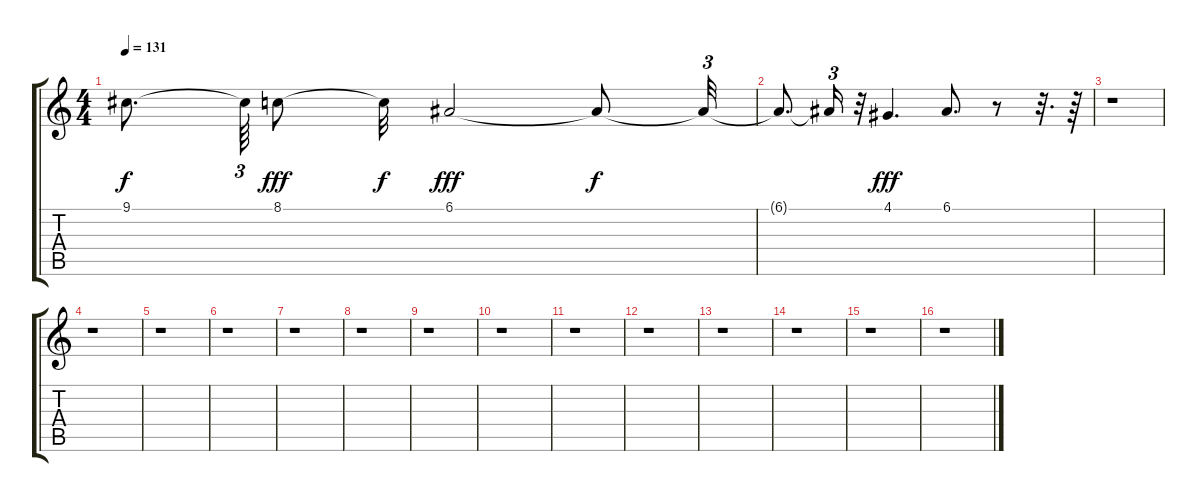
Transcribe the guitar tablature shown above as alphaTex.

\track "" {instrument altosax}
\staff {score tabs}
\tuning (E4 B3 G3 D3 A2 E2) {hide}
\ts (4 4)
\tempo 131
\clef g2
\ks c
9.1{t}.8{d dy f} 9.1{t}.64{tu (3 2)} 8.1.8{dy fff} 8.1{t}.32{dy f} 6.1.2{dy fff} 6.1{t}.8{dy f} 6.1{t}.32{tu (3 2)} |
6.1{t}.8{d} 6.1{t}.16{tu (3 2)} r.32 4.1.4{d dy fff} 6.1.8{d} r.8 r.32{d} r.64 |
r.1 |
r.1 |
r.1 |
r.1 |
r.1 |
r.1 |
r.1 |
r.1 |
r.1 |
r.1 |
r.1 |
r.1 |
r.1 |
r.1
